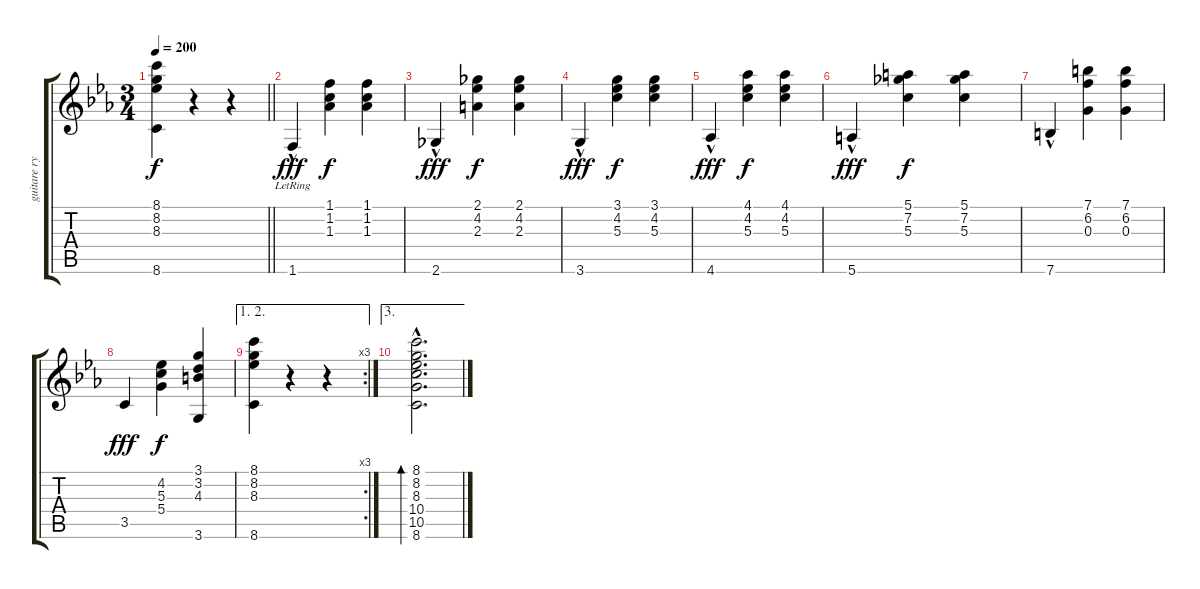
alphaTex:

\track ("guitare rythmique" "guitare ry") {instrument acousticguitarnylon}
\staff {score tabs}
\tuning (E4 B3 G3 D3 A2 E2) {hide}
\ts (3 4)
\tempo 200
\clef g2
\barLineRight lightlight
\ks cminor
(8.1 8.2 8.3 8.6).4{dy f} r.4 r.4 |
1.6{hac lr}.4{dy fff} (1.1 1.2 1.3).4{dy f} (1.1 1.2 1.3).4 |
2.6{hac}.4{dy fff} (2.1 4.2 2.3).4{dy f} (2.1 4.2 2.3).4 |
3.6{hac}.4{dy fff} (3.1 4.2 5.3).4{dy f} (3.1 4.2 5.3).4 |
4.6{hac}.4{dy fff} (4.1 4.2 5.3).4{dy f} (4.1 4.2 5.3).4 |
5.6{hac}.4{dy fff} (5.1 7.2 5.3).4{dy f} (5.1 7.2 5.3).4 |
7.6{hac}.4 (7.1 6.2 0.3).4 (7.1 6.2 0.3).4 |
3.5.4{dy fff} (4.2 5.3 5.4).4{dy f} (3.1 3.2 4.3 3.6).4 |
\ae (1 2)
\rc 3
(8.1 8.2 8.3 8.6).4 r.4 r.4 |
\ae 3
(8.1{hac} 8.2{hac} 8.3{hac} 10.4{hac} 10.5{hac} 8.6{hac}).2{d bd 120}
